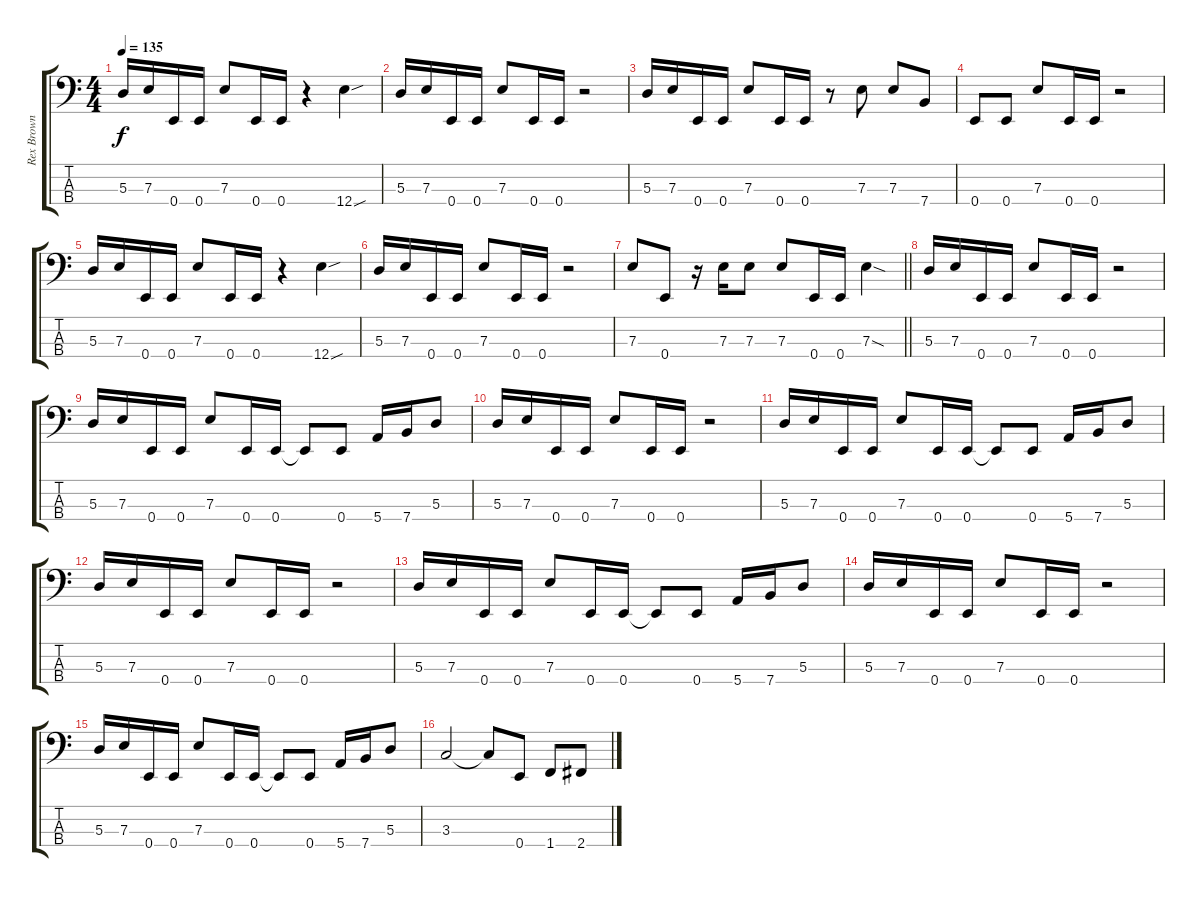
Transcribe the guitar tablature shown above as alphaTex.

\track ("Rex Brown" "Rex Brown") {instrument electricbassfinger}
\staff {score tabs}
\tuning (G2 D2 A1 E1) {hide}
\ts (4 4)
\tempo 135
\clef f4
\ks c
5.3.16{dy f} 7.3.16 0.4.16 0.4.16 7.3.8 0.4.16 0.4.16 r.4 12.4{sou}.4 |
5.3.16 7.3.16 0.4.16 0.4.16 7.3.8 0.4.16 0.4.16 r.2 |
5.3.16 7.3.16 0.4.16 0.4.16 7.3.8 0.4.16 0.4.16 r.8 7.3.8 7.3.8 7.4.8 |
0.4.8 0.4.8 7.3.8 0.4.16 0.4.16 r.2 |
5.3.16 7.3.16 0.4.16 0.4.16 7.3.8 0.4.16 0.4.16 r.4 12.4{sou}.4 |
5.3.16 7.3.16 0.4.16 0.4.16 7.3.8 0.4.16 0.4.16 r.2 |
\barLineRight lightlight
7.3.8 0.4.8 r.16 7.3.16 7.3.8 7.3.8 0.4.16 0.4.16 7.3{sod}.4 |
5.3.16 7.3.16 0.4.16 0.4.16 7.3.8 0.4.16 0.4.16 r.2 |
5.3.16 7.3.16 0.4.16 0.4.16 7.3.8 0.4.16 0.4.16 0.4{t}.8 0.4.8 5.4.16 7.4.16 5.3.8 |
5.3.16 7.3.16 0.4.16 0.4.16 7.3.8 0.4.16 0.4.16 r.2 |
5.3.16 7.3.16 0.4.16 0.4.16 7.3.8 0.4.16 0.4.16 0.4{t}.8 0.4.8 5.4.16 7.4.16 5.3.8 |
5.3.16 7.3.16 0.4.16 0.4.16 7.3.8 0.4.16 0.4.16 r.2 |
5.3.16 7.3.16 0.4.16 0.4.16 7.3.8 0.4.16 0.4.16 0.4{t}.8 0.4.8 5.4.16 7.4.16 5.3.8 |
5.3.16 7.3.16 0.4.16 0.4.16 7.3.8 0.4.16 0.4.16 r.2 |
5.3.16 7.3.16 0.4.16 0.4.16 7.3.8 0.4.16 0.4.16 0.4{t}.8 0.4.8 5.4.16 7.4.16 5.3.8 |
3.3.2 3.3{t}.8 0.4.8 1.4.8 2.4.8
